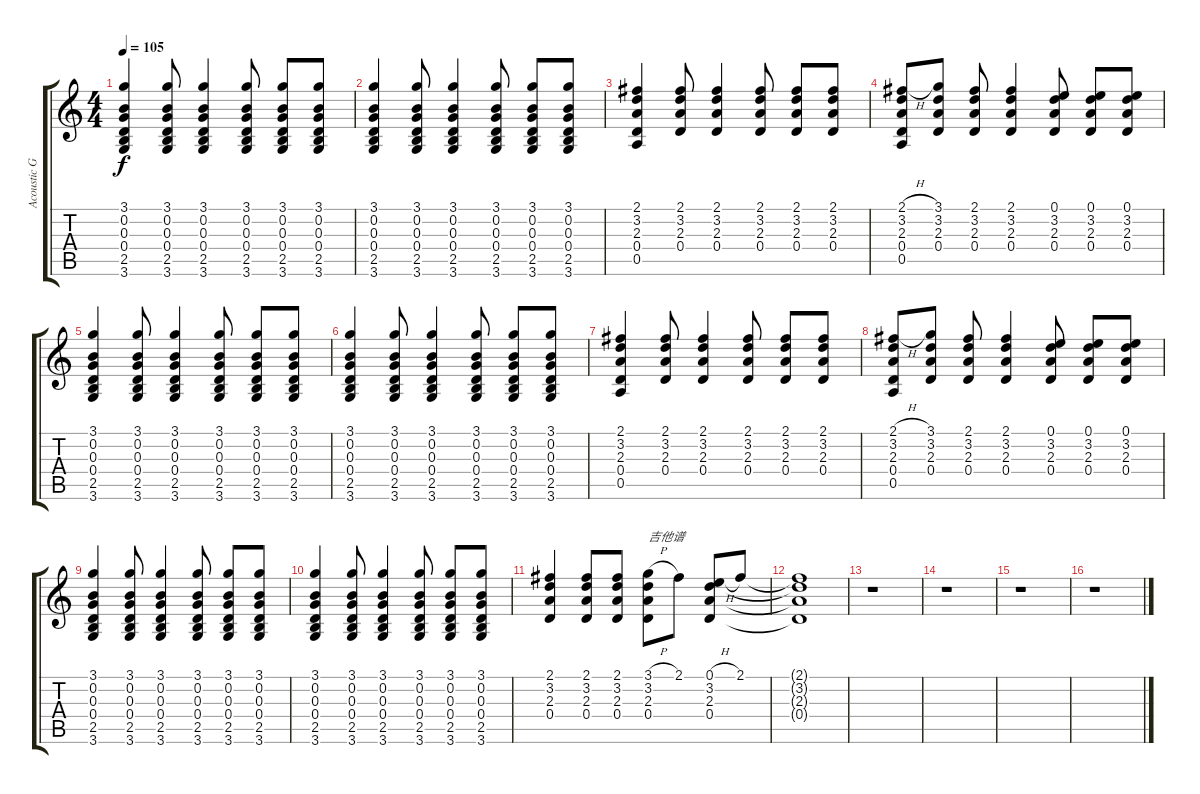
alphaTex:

\track ("Acoustic Guitar" "Acoustic G") {instrument acousticguitarsteel}
\staff {score tabs}
\tuning (E4 B3 G3 D3 A2 E2) {hide}
\ts (4 4)
\tempo 105
\clef g2
\ks c
(3.1 0.2 0.3 0.4 2.5 3.6).4{dy f} (3.1 0.2 0.3 0.4 2.5 3.6).8 (3.1 0.2 0.3 0.4 2.5 3.6).4 (3.1 0.2 0.3 0.4 2.5 3.6).8 (3.1 0.2 0.3 0.4 2.5 3.6).8 (3.1 0.2 0.3 0.4 2.5 3.6).8 |
(3.1 0.2 0.3 0.4 2.5 3.6).4 (3.1 0.2 0.3 0.4 2.5 3.6).8 (3.1 0.2 0.3 0.4 2.5 3.6).4 (3.1 0.2 0.3 0.4 2.5 3.6).8 (3.1 0.2 0.3 0.4 2.5 3.6).8 (3.1 0.2 0.3 0.4 2.5 3.6).8 |
(2.1 3.2 2.3 0.4 0.5).4 (2.1 3.2 2.3 0.4).8 (2.1 3.2 2.3 0.4).4 (2.1 3.2 2.3 0.4).8 (2.1 3.2 2.3 0.4).8 (2.1 3.2 2.3 0.4).8 |
(2.1{h} 3.2 2.3 0.4 0.5).8 (3.1 3.2 2.3 0.4).8 (2.1 3.2 2.3 0.4).8 (2.1 3.2 2.3 0.4).4 (0.1 3.2 2.3 0.4).8 (0.1 3.2 2.3 0.4).8 (0.1 3.2 2.3 0.4).8 |
(3.1 0.2 0.3 0.4 2.5 3.6).4 (3.1 0.2 0.3 0.4 2.5 3.6).8 (3.1 0.2 0.3 0.4 2.5 3.6).4 (3.1 0.2 0.3 0.4 2.5 3.6).8 (3.1 0.2 0.3 0.4 2.5 3.6).8 (3.1 0.2 0.3 0.4 2.5 3.6).8 |
(3.1 0.2 0.3 0.4 2.5 3.6).4 (3.1 0.2 0.3 0.4 2.5 3.6).8 (3.1 0.2 0.3 0.4 2.5 3.6).4 (3.1 0.2 0.3 0.4 2.5 3.6).8 (3.1 0.2 0.3 0.4 2.5 3.6).8 (3.1 0.2 0.3 0.4 2.5 3.6).8 |
(2.1 3.2 2.3 0.4 0.5).4 (2.1 3.2 2.3 0.4).8 (2.1 3.2 2.3 0.4).4 (2.1 3.2 2.3 0.4).8 (2.1 3.2 2.3 0.4).8 (2.1 3.2 2.3 0.4).8 |
(2.1{h} 3.2 2.3 0.4 0.5).8 (3.1 3.2 2.3 0.4).8 (2.1 3.2 2.3 0.4).8 (2.1 3.2 2.3 0.4).4 (0.1 3.2 2.3 0.4).8 (0.1 3.2 2.3 0.4).8 (0.1 3.2 2.3 0.4).8 |
(3.1 0.2 0.3 0.4 2.5 3.6).4 (3.1 0.2 0.3 0.4 2.5 3.6).8 (3.1 0.2 0.3 0.4 2.5 3.6).4 (3.1 0.2 0.3 0.4 2.5 3.6).8 (3.1 0.2 0.3 0.4 2.5 3.6).8 (3.1 0.2 0.3 0.4 2.5 3.6).8 |
(3.1 0.2 0.3 0.4 2.5 3.6).4 (3.1 0.2 0.3 0.4 2.5 3.6).8 (3.1 0.2 0.3 0.4 2.5 3.6).4 (3.1 0.2 0.3 0.4 2.5 3.6).8 (3.1 0.2 0.3 0.4 2.5 3.6).8 (3.1 0.2 0.3 0.4 2.5 3.6).8 |
(2.1 3.2 2.3 0.4).4 (2.1 3.2 2.3 0.4).8 (2.1 3.2 2.3 0.4).8 (3.1{h} 3.2 2.3 0.4).8{txt "吉他谱"} 2.1.8 (0.1{h} 3.2 2.3 0.4).8 2.1.8 |
(2.1{t} 3.2{t} 2.3{t} 0.4{t}).1 |
r.1 |
r.1 |
r.1 |
r.1
